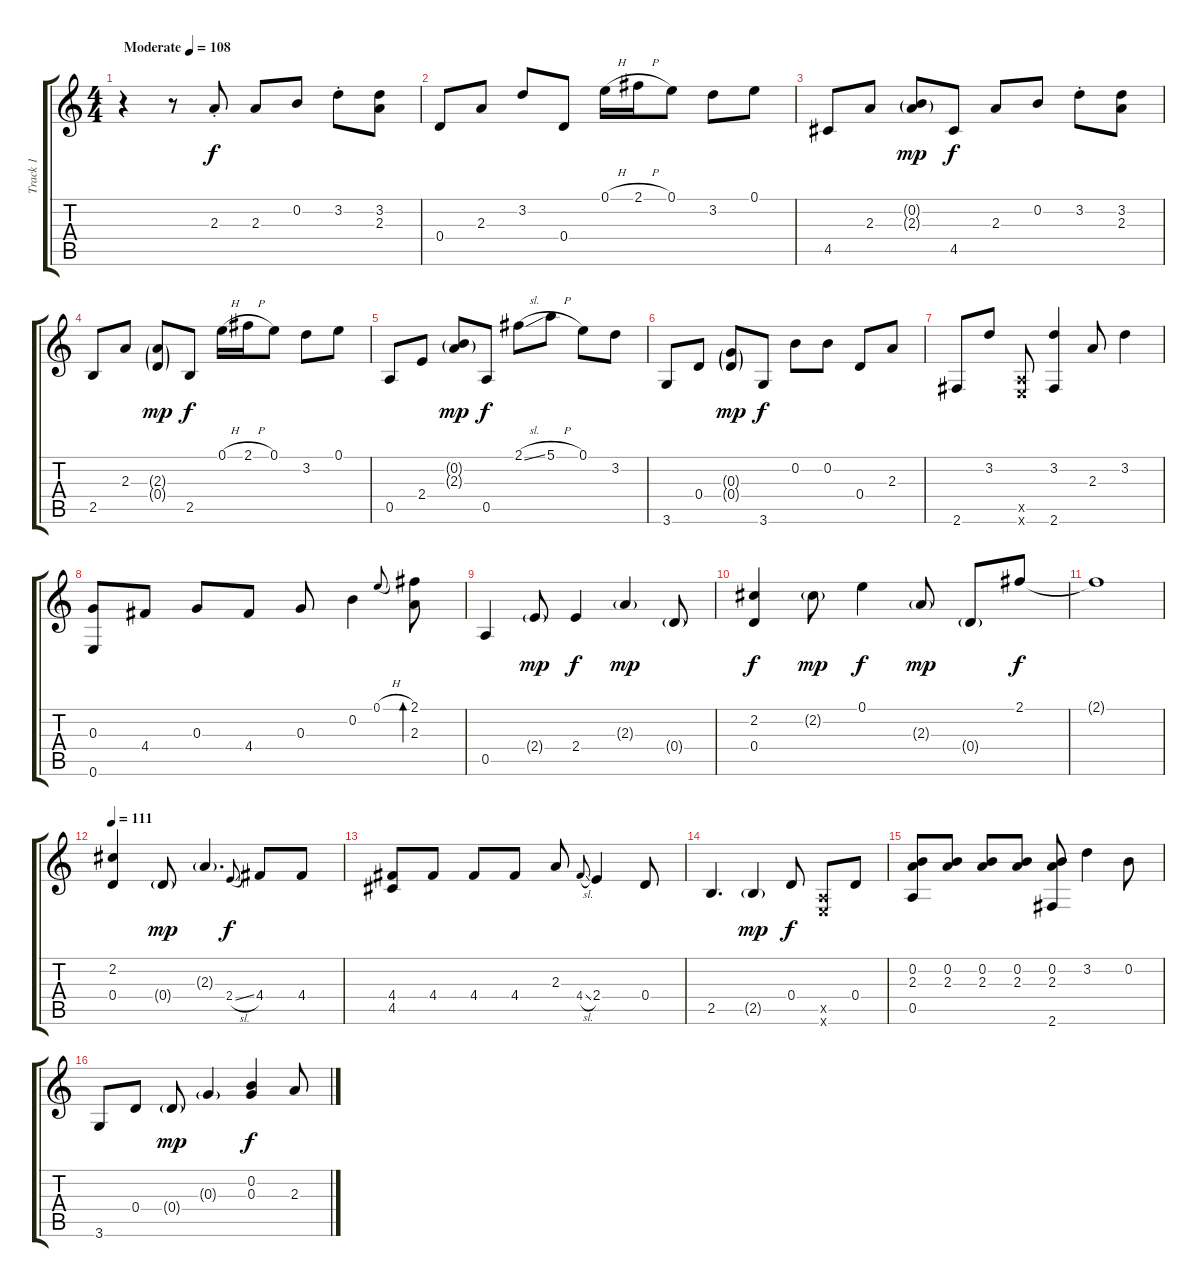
\track ("Track 1" "Track 1") {instrument acousticguitarsteel}
\staff {score tabs}
\tuning (E4 B3 G3 D3 A2 E2) {hide}
\ts (4 4)
\tempo (108 "Moderate")
\clef g2
\ks c
r.4{dy f instrument acousticguitarsteel} r.8 2.3{st}.8 2.3.8 0.2.8 3.2{st}.8 (3.2 2.3).8 |
0.4.8 2.3.8 3.2.8 0.4.8 0.1{h}.16 2.1{h}.16 0.1.8 3.2.8 0.1.8 |
4.5.8 2.3.8 (0.2{g} 2.3{g}).8{dy mp} 4.5.8{dy f} 2.3.8 0.2.8 3.2{st}.8 (3.2 2.3).8 |
2.5.8 2.3.8 (2.3{g} 0.4{g}).8{dy mp} 2.5.8{dy f} 0.1{h}.16 2.1{h}.16 0.1.8 3.2.8 0.1.8 |
0.5.8 2.4.8 (0.2{g} 2.3{g}).8{dy mp} 0.5.8{dy f} 2.1{sl}.8 5.1{h}.8 0.1.8 3.2.8 |
3.6.8 0.4.8 (0.3{g} 0.4{g}).8{dy mp} 3.6.8{dy f} 0.2.8 0.2.8 0.4.8 2.3.8 |
2.6.8 3.2.8 (0.5{x} 0.6{x}).8 (3.2 2.6).4 2.3.8 3.2.4 |
(0.3 0.6).8 4.4.8 0.3.8 4.4.8 0.3.8 0.2.4 0.1{h}.8{gr onbeat} (2.1 2.3).8{bd 240} |
0.5.4 2.4{g}.8{dy mp} 2.4.4{dy f} 2.3{g}.4{dy mp} 0.4{g}.8 |
(2.2 0.4).4{dy f} 2.2{g}.8{dy mp} 0.1.4{dy f} 2.3{g}.8{dy mp} 0.4{g}.8 2.1.8{dy f} |
2.1{t}.1 |
\tempo 111
(2.2 0.4).4 0.4{g}.8{dy mp} 2.3{g}.4{d} 2.4{sl}.8{gr onbeat dy f} 4.4.8 4.4.8 |
(4.4 4.5).8 4.4.8 4.4.8 4.4.8 2.3.8 4.4{sl}.8{gr onbeat} 2.4.4 0.4.8 |
2.5.4{d} 2.5{g}.4{dy mp} 0.4.8{dy f} (0.5{x} 0.6{x}).8 0.4.8 |
(0.2 2.3 0.5).8 (0.2 2.3).8 (0.2 2.3).8 (0.2 2.3).8 (0.2 2.3 2.6).8 3.2.4 0.2.8 |
3.6.8 0.4.8 0.4{g}.8{dy mp} 0.3{g}.4 (0.2 0.3).4{dy f} 2.3.8
